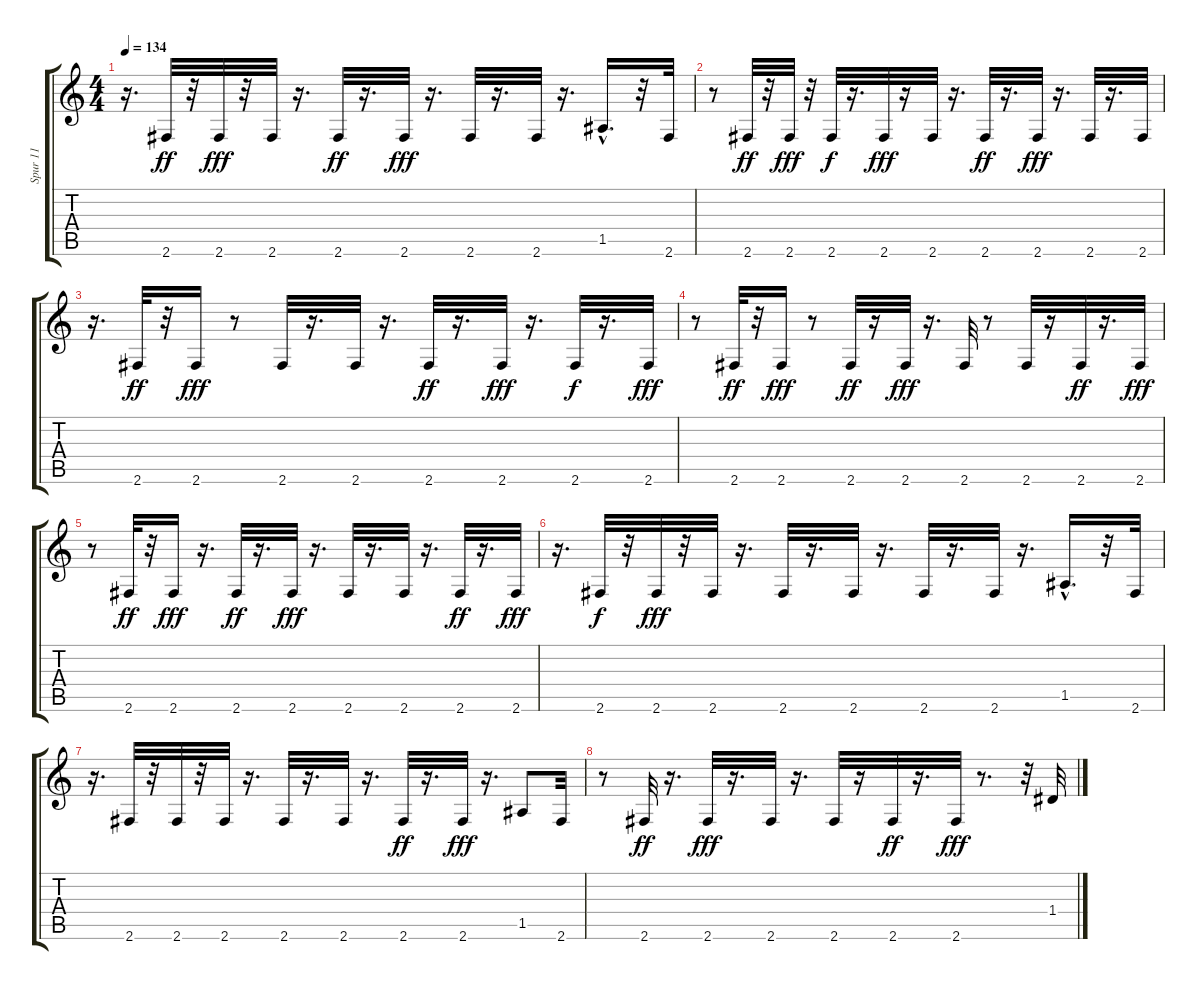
\track ("Spur 11" "Spur 11") {instrument acousticguitarnylon}
\staff {score tabs}
\tuning (E4 B3 G3 D3 A2 E2) {hide}
\ts (4 4)
\tempo 134
\clef g2
\ks c
r.16{d dy fff} 2.6.32{dy ff} r.32 2.6.32{dy fff} r.32 2.6.32 r.16{d} 2.6.32{dy ff} r.16{d} 2.6.32{dy fff} r.16{d} 2.6.32 r.16{d} 2.6.32 r.16{d} 1.5{hac}.16{d} r.32 2.6.32 |
r.8 2.6.32{dy ff} r.32 2.6.32{dy fff} r.32 2.6.32{dy f} r.16{d} 2.6.32{dy fff} r.16 2.6.32 r.16{d} 2.6.32{dy ff} r.16{d} 2.6.32{dy fff} r.16{d} 2.6.32 r.16{d} 2.6.32 |
r.16{d} 2.6.32{dy ff} r.32 2.6.16{dy fff} r.8 2.6.32 r.16{d} 2.6.32 r.16{d} 2.6.32{dy ff} r.16{d} 2.6.32{dy fff} r.16{d} 2.6.32{dy f} r.16{d} 2.6.32{dy fff} |
r.8 2.6.32{dy ff} r.32 2.6.16{dy fff} r.8 2.6.32{dy ff} r.16 2.6.32{dy fff} r.16{d} 2.6.32 r.8 2.6.32 r.16 2.6.32{dy ff} r.16{d} 2.6.32{dy fff} |
r.8 2.6.32{dy ff} r.32 2.6.16{dy fff} r.16{d} 2.6.32{dy ff} r.16{d} 2.6.32{dy fff} r.16{d} 2.6.32 r.16{d} 2.6.32 r.16{d} 2.6.32{dy ff} r.16{d} 2.6.32{dy fff} |
r.16{d} 2.6.32{dy f} r.32 2.6.32{dy fff} r.32 2.6.32 r.16{d} 2.6.32 r.16{d} 2.6.32 r.16{d} 2.6.32 r.16{d} 2.6.32 r.16{d} 1.5{hac}.16{d} r.32 2.6.32 |
r.16{d} 2.6.32 r.32 2.6.32 r.32 2.6.32 r.16{d} 2.6.32 r.16{d} 2.6.32 r.16{d} 2.6.32{dy ff} r.16{d} 2.6.32{dy fff} r.16{d} 1.5.8 2.6.32 |
r.8 2.6.32{dy ff} r.16{d} 2.6.32{dy fff} r.16{d} 2.6.32 r.16{d} 2.6.32 r.16 2.6.32{dy ff} r.16{d} 2.6.32{dy fff} r.8{d} r.32 1.4.32
